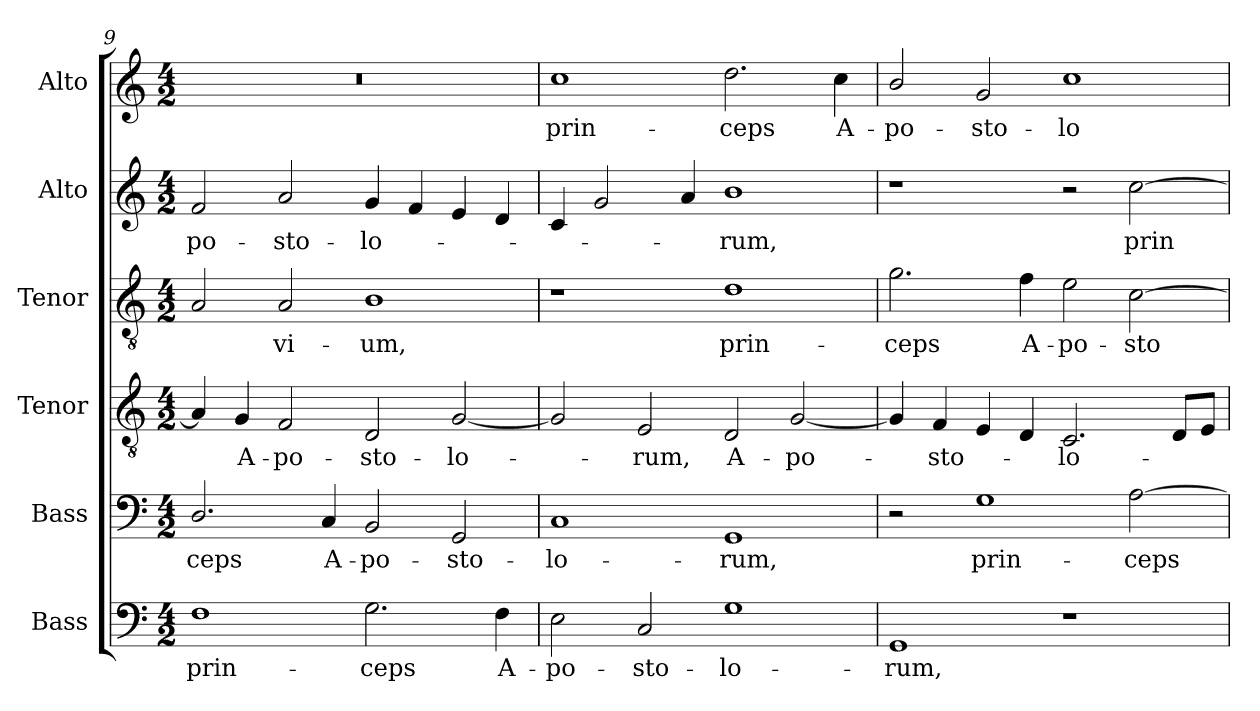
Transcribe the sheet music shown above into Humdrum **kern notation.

**kern	**text	**kern	**text	**kern	**text	**kern	**text	**kern	**text	**kern	**text
*part6	*part6	*part5	*part5	*part4	*part4	*part3	*part3	*part2	*part2	*part1	*part1
*staff6	*staff6	*staff5	*staff5	*staff4	*staff4	*staff3	*staff3	*staff2	*staff2	*staff1	*staff1
*I"Bass	*	*I"Bass	*	*I"Tenor	*	*I"Tenor	*	*I"Alto	*	*I"Alto	*
*I'B.	*	*	*	*I'T.	*	*I'T.	*	*I'A.	*	*I'A.	*
*clefF4	*	*clefF4	*	*clefGv2	*	*clefGv2	*	*clefG2	*	*clefG2	*
*	*	*	*	*ITrd7c12	*	*ITrd7c12	*	*	*	*	*
*k[]	*	*k[]	*	*k[]	*	*k[]	*	*k[]	*	*k[]	*
*C:	*	*C:	*	*C:	*	*C:	*	*C:	*	*C:	*
*M4/2	*	*M4/2	*	*M4/2	*	*M4/2	*	*M4/2	*	*M4/2	*
=9	=9	=9	=9	=9	=9	=9	=9	=9	=9	=9	=9
!	!LO:LY:b:color=#000000	!	!	!	!	!	!	!	!	!	!
!	!	!	!LO:LY:b:color=#000000	!	!	!	!	!	!	!	!
!	!	!	!	!	!	!	!	!	!LO:LY:b:color=#000000	!LO:N:vis=1	!
1Fi	prin-	2.Di/	-ceps	4AAi/]	.	2AAi/	.	2fi/	-po-	0r	.
!	!	!	!	!	!LO:LY:b:color=#000000	!	!	!	!	!	!
.	.	.	.	4GGi/	A-	.	.	.	.	.	.
!	!	!	!	!	!LO:LY:b:color=#000000	!	!	!	!	!	!
!	!	!	!	!	!	!	!LO:LY:b:color=#000000	!	!	!	!
!	!	!	!	!	!	!	!	!	!LO:LY:b:color=#000000	!	!
.	.	.	.	2FFi/	-po-	2AAi/	-vi-	2ai/	-sto-	.	.
!	!	!	!LO:LY:b:color=#000000	!	!	!	!	!	!	!	!
.	.	4Ci/	A-	.	.	.	.	.	.	.	.
!	!LO:LY:b:color=#000000	!	!	!	!	!	!	!	!	!	!
!	!	!	!LO:LY:b:color=#000000	!	!	!	!	!	!	!	!
!	!	!	!	!	!LO:LY:b:color=#000000	!	!	!	!	!	!
!	!	!	!	!	!	!	!LO:LY:b:color=#000000	!	!	!	!
!	!	!	!	!	!	!	!	!	!LO:LY:b:color=#000000	!	!
2.Gi\	-ceps	2BBi/	-po-	2DDi/	-sto-	1BBi	-um,	4gi/	-lo-	.	.
.	.	.	.	.	.	.	.	4fi/	.	.	.
!	!	!	!LO:LY:b:color=#000000	!	!	!	!	!	!	!	!
!	!	!	!	!	!LO:LY:b:color=#000000	!	!	!	!	!	!
.	.	2GGi/	-sto-	[2GGi/	-lo-	.	.	4ei/	.	.	.
!	!LO:LY:b:color=#000000	!	!	!	!	!	!	!	!	!	!
4Fi\	A-	.	.	.	.	.	.	4di/	.	.	.
=10	=10	=10	=10	=10	=10	=10	=10	=10	=10	=10	=10
!	!LO:LY:b:color=#000000	!	!	!	!	!	!	!	!	!	!
!	!	!	!LO:LY:b:color=#000000	!	!	!	!	!	!	!	!
!	!	!	!	!	!	!	!	!	!	!	!LO:LY:b:color=#000000
2Ei\	-po-	1Ci	-lo-	2GGi/]	.	1r	.	4ci/	.	1cci	prin-
.	.	.	.	.	.	.	.	2gi/	.	.	.
!	!LO:LY:b:color=#000000	!	!	!	!	!	!	!	!	!	!
!	!	!	!	!	!LO:LY:b:color=#000000	!	!	!	!	!	!
2Ci/	-sto-	.	.	2EEi/	-rum,	.	.	.	.	.	.
.	.	.	.	.	.	.	.	4ai/	.	.	.
!	!LO:LY:b:color=#000000	!	!	!	!	!	!	!	!	!	!
!	!	!	!LO:LY:b:color=#000000	!	!	!	!	!	!	!	!
!	!	!	!	!	!LO:LY:b:color=#000000	!	!	!	!	!	!
!	!	!	!	!	!	!	!LO:LY:b:color=#000000	!	!	!	!
!	!	!	!	!	!	!	!	!	!LO:LY:b:color=#000000	!	!
!	!	!	!	!	!	!	!	!	!	!	!LO:LY:b:color=#000000
1Gi	-lo-	1GGi	-rum,	2DDi/	A-	1Di	prin-	1bi	-rum,	2.ddi\	-ceps
!	!	!	!	!	!LO:LY:b:color=#000000	!	!	!	!	!	!
.	.	.	.	[2GGi/	-po-	.	.	.	.	.	.
!	!	!	!	!	!	!	!	!	!	!	!LO:LY:b:color=#000000
.	.	.	.	.	.	.	.	.	.	4cci\	A-
!!LO:PB:g=z
=11	=11	=11	=11	=11	=11	=11	=11	=11	=11	=11	=11
!	!LO:LY:b:color=#000000	!	!	!	!	!	!	!	!	!	!
!	!	!	!	!	!	!	!LO:LY:b:color=#000000	!	!	!	!
!	!	!	!	!	!	!	!	!	!	!	!LO:LY:b:color=#000000
1GGi	-rum,	2r	.	4GGi/]	.	2.Gi\	-ceps	1r	.	2bi/	-po-
!	!	!	!	!	!LO:LY:b:color=#000000	!	!	!	!	!	!
.	.	.	.	4FFi/	-sto-	.	.	.	.	.	.
!	!	!	!LO:LY:b:color=#000000	!	!	!	!	!	!	!	!
!	!	!	!	!	!	!	!	!	!	!	!LO:LY:b:color=#000000
.	.	1Gi	prin-	4EEi/	.	.	.	.	.	2gi/	-sto-
!	!	!	!	!	!	!	!LO:LY:b:color=#000000	!	!	!	!
.	.	.	.	4DDi/	.	4Fi\	A-	.	.	.	.
!	!	!	!	!	!LO:LY:b:color=#000000	!	!	!	!	!	!
!	!	!	!	!	!	!	!LO:LY:b:color=#000000	!	!	!	!
!	!	!	!	!	!	!	!	!	!	!	!LO:LY:b:color=#000000
1r	.	.	.	2.CCi/	-lo-	2Ei\	-po-	2r	.	1cci	-lo-
!	!	!	!LO:LY:b:color=#000000	!	!	!	!	!	!	!	!
!	!	!	!	!	!	!	!LO:LY:b:color=#000000	!	!	!	!
!	!	!	!	!	!	!	!	!	!LO:LY:b:color=#000000	!	!
.	.	[2Ai\	-ceps	.	.	[2Ci\	-sto-	[2cci\	prin-	.	.
.	.	.	.	8DDi/L	.	.	.	.	.	.	.
.	.	.	.	8EEi/J	.	.	.	.	.	.	.
=	=	=	=	=	=	=	=	=	=	=	=
*-	*-	*-	*-	*-	*-	*-	*-	*-	*-	*-	*-
